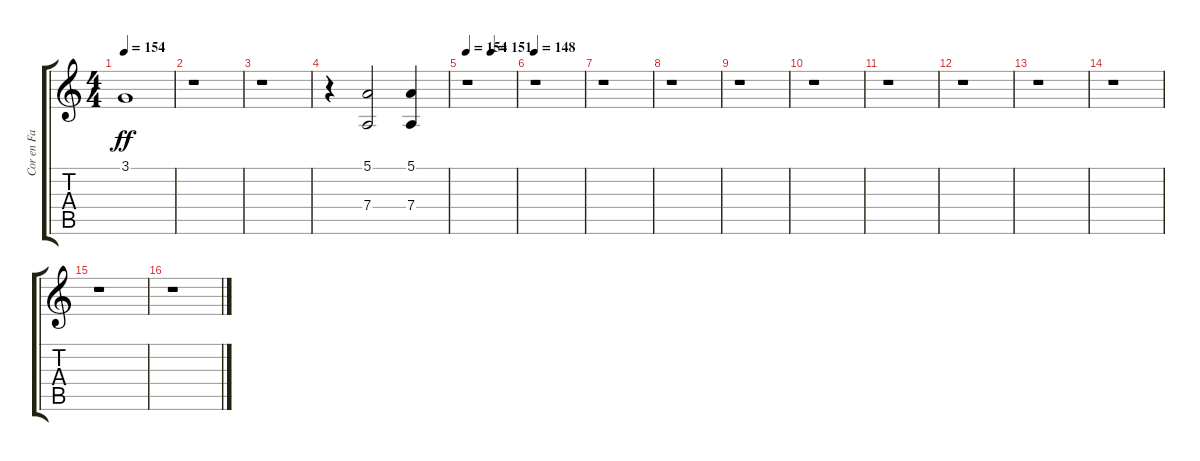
\track ("Cor en Fa" "Cor en Fa") {instrument frenchhorn}
\staff {score tabs}
\tuning (E4 B3 G3 D3 A2 E2) {hide}
\ts (4 4)
\tempo 154
\clef g2
\ks c
3.1.1{dy ff} |
r.1 |
r.1 |
r.4 (5.1 7.4).2 (5.1 7.4).4 |
\tempo 154
\tempo (151 0.5)
r.1 |
\tempo 148
r.1 |
r.1 |
r.1 |
r.1 |
r.1 |
r.1 |
r.1 |
r.1 |
r.1 |
r.1 |
r.1
